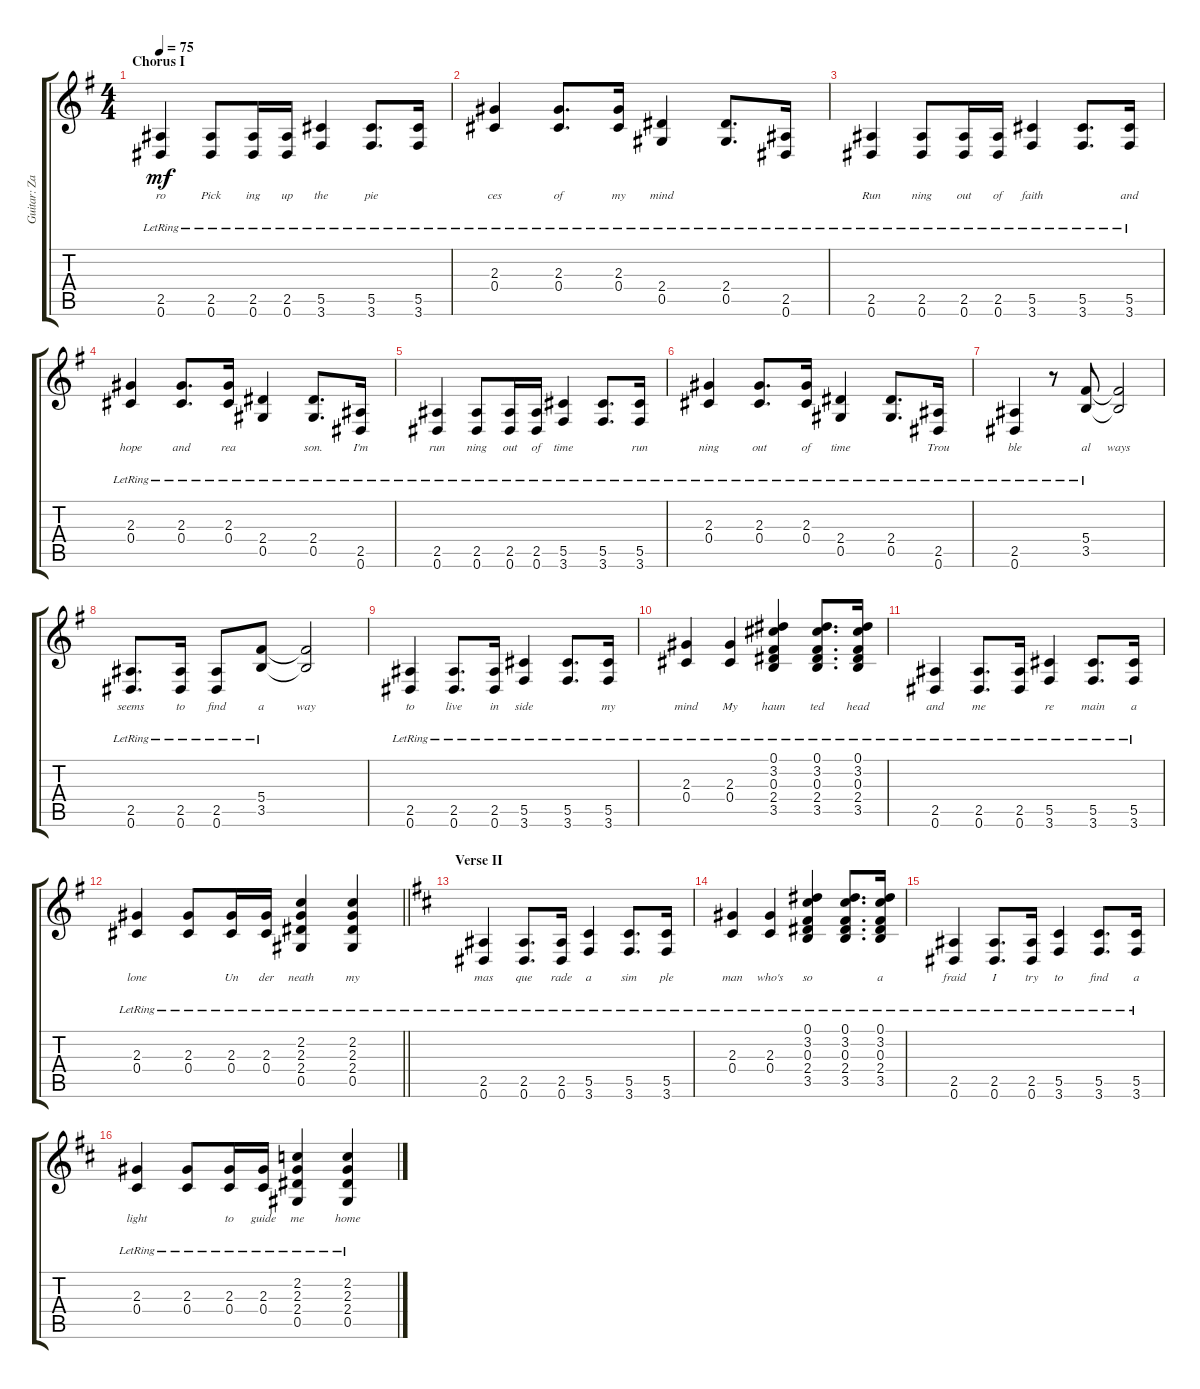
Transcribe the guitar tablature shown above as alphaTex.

\track ("Guitar: Zakk" "Guitar: Za") {instrument electricguitarclean}
\staff {score tabs}
\tuning (Eb4 Bb3 Gb3 Db3 Ab2 Eb2) {hide}
\ts (4 4)
\section ("" "Chorus I")
\tempo 75
\clef g2
\ks g
(2.5{lr} 0.6{lr}).4{lyrics (0 "ro") lyrics (1 "") lyrics (2 "") lyrics (3 "") lyrics (4 "") dy mf} (2.5{lr} 0.6{lr}).8{lyrics (0 "Pick") lyrics (1 "") lyrics (2 "") lyrics (3 "") lyrics (4 "")} (2.5{lr} 0.6{lr}).16{lyrics (0 "ing") lyrics (1 "") lyrics (2 "") lyrics (3 "") lyrics (4 "")} (2.5{lr} 0.6{lr}).16{lyrics (0 "up") lyrics (1 "") lyrics (2 "") lyrics (3 "") lyrics (4 "")} (5.5{lr} 3.6{lr}).4{lyrics (0 "the") lyrics (1 "") lyrics (2 "") lyrics (3 "") lyrics (4 "")} (5.5{lr} 3.6{lr}).8{d lyrics (0 "pie") lyrics (1 "") lyrics (2 "") lyrics (3 "") lyrics (4 "")} (5.5{lr} 3.6{lr}).16{lyrics (0 "") lyrics (1 "") lyrics (2 "") lyrics (3 "") lyrics (4 "")} |
(2.3{lr} 0.4{lr}).4{lyrics (0 "ces") lyrics (1 "") lyrics (2 "") lyrics (3 "") lyrics (4 "")} (2.3{lr} 0.4{lr}).8{d lyrics (0 "of") lyrics (1 "") lyrics (2 "") lyrics (3 "") lyrics (4 "")} (2.3{lr} 0.4{lr}).16{lyrics (0 "my") lyrics (1 "") lyrics (2 "") lyrics (3 "") lyrics (4 "")} (2.4{lr} 0.5{lr}).4{lyrics (0 "mind") lyrics (1 "") lyrics (2 "") lyrics (3 "") lyrics (4 "")} (2.4{lr} 0.5{lr}).8{d lyrics (0 "") lyrics (1 "") lyrics (2 "") lyrics (3 "") lyrics (4 "")} (2.5{lr} 0.6{lr}).16{lyrics (0 "") lyrics (1 "") lyrics (2 "") lyrics (3 "") lyrics (4 "")} |
(2.5{lr} 0.6{lr}).4{lyrics (0 "Run") lyrics (1 "") lyrics (2 "") lyrics (3 "") lyrics (4 "")} (2.5{lr} 0.6{lr}).8{lyrics (0 "ning") lyrics (1 "") lyrics (2 "") lyrics (3 "") lyrics (4 "")} (2.5{lr} 0.6{lr}).16{lyrics (0 "out") lyrics (1 "") lyrics (2 "") lyrics (3 "") lyrics (4 "")} (2.5{lr} 0.6{lr}).16{lyrics (0 "of") lyrics (1 "") lyrics (2 "") lyrics (3 "") lyrics (4 "")} (5.5{lr} 3.6{lr}).4{lyrics (0 "faith") lyrics (1 "") lyrics (2 "") lyrics (3 "") lyrics (4 "")} (5.5{lr} 3.6{lr}).8{d lyrics (0 "") lyrics (1 "") lyrics (2 "") lyrics (3 "") lyrics (4 "")} (5.5{lr} 3.6{lr}).16{lyrics (0 "and") lyrics (1 "") lyrics (2 "") lyrics (3 "") lyrics (4 "")} |
(2.3{lr} 0.4{lr}).4{lyrics (0 "hope") lyrics (1 "") lyrics (2 "") lyrics (3 "") lyrics (4 "")} (2.3{lr} 0.4{lr}).8{d lyrics (0 "and") lyrics (1 "") lyrics (2 "") lyrics (3 "") lyrics (4 "")} (2.3{lr} 0.4{lr}).16{lyrics (0 "rea") lyrics (1 "") lyrics (2 "") lyrics (3 "") lyrics (4 "")} (2.4{lr} 0.5{lr}).4{lyrics (0 "") lyrics (1 "") lyrics (2 "") lyrics (3 "") lyrics (4 "")} (2.4{lr} 0.5{lr}).8{d lyrics (0 "son.") lyrics (1 "") lyrics (2 "") lyrics (3 "") lyrics (4 "")} (2.5{lr} 0.6{lr}).16{lyrics (0 "I'm") lyrics (1 "") lyrics (2 "") lyrics (3 "") lyrics (4 "")} |
(2.5{lr} 0.6{lr}).4{lyrics (0 "run") lyrics (1 "") lyrics (2 "") lyrics (3 "") lyrics (4 "")} (2.5{lr} 0.6{lr}).8{lyrics (0 "ning") lyrics (1 "") lyrics (2 "") lyrics (3 "") lyrics (4 "")} (2.5{lr} 0.6{lr}).16{lyrics (0 "out") lyrics (1 "") lyrics (2 "") lyrics (3 "") lyrics (4 "")} (2.5{lr} 0.6{lr}).16{lyrics (0 "of") lyrics (1 "") lyrics (2 "") lyrics (3 "") lyrics (4 "")} (5.5{lr} 3.6{lr}).4{lyrics (0 "time") lyrics (1 "") lyrics (2 "") lyrics (3 "") lyrics (4 "")} (5.5{lr} 3.6{lr}).8{d lyrics (0 "") lyrics (1 "") lyrics (2 "") lyrics (3 "") lyrics (4 "")} (5.5{lr} 3.6{lr}).16{lyrics (0 "run") lyrics (1 "") lyrics (2 "") lyrics (3 "") lyrics (4 "")} |
(2.3{lr} 0.4{lr}).4{lyrics (0 "ning") lyrics (1 "") lyrics (2 "") lyrics (3 "") lyrics (4 "")} (2.3{lr} 0.4{lr}).8{d lyrics (0 "out") lyrics (1 "") lyrics (2 "") lyrics (3 "") lyrics (4 "")} (2.3{lr} 0.4{lr}).16{lyrics (0 "of") lyrics (1 "") lyrics (2 "") lyrics (3 "") lyrics (4 "")} (2.4{lr} 0.5{lr}).4{lyrics (0 "time") lyrics (1 "") lyrics (2 "") lyrics (3 "") lyrics (4 "")} (2.4{lr} 0.5{lr}).8{d lyrics (0 "") lyrics (1 "") lyrics (2 "") lyrics (3 "") lyrics (4 "")} (2.5{lr} 0.6{lr}).16{lyrics (0 "Trou") lyrics (1 "") lyrics (2 "") lyrics (3 "") lyrics (4 "")} |
(2.5{lr} 0.6{lr}).4{lyrics (0 "ble") lyrics (1 "") lyrics (2 "") lyrics (3 "") lyrics (4 "")} r.8 (5.4{lr} 3.5{lr}).8{lyrics (0 "al") lyrics (1 "") lyrics (2 "") lyrics (3 "") lyrics (4 "")} (5.4{t} 3.5{t}).2{lyrics (0 "ways") lyrics (1 "") lyrics (2 "") lyrics (3 "") lyrics (4 "")} |
(2.5{lr} 0.6{lr}).8{d lyrics (0 "seems") lyrics (1 "") lyrics (2 "") lyrics (3 "") lyrics (4 "")} (2.5{lr} 0.6{lr}).16{lyrics (0 "to") lyrics (1 "") lyrics (2 "") lyrics (3 "") lyrics (4 "")} (2.5{lr} 0.6{lr}).8{lyrics (0 "find") lyrics (1 "") lyrics (2 "") lyrics (3 "") lyrics (4 "")} (5.4{lr} 3.5{lr}).8{lyrics (0 "a") lyrics (1 "") lyrics (2 "") lyrics (3 "") lyrics (4 "")} (5.4{t} 3.5{t}).2{lyrics (0 "way") lyrics (1 "") lyrics (2 "") lyrics (3 "") lyrics (4 "")} |
(2.5{lr} 0.6{lr}).4{lyrics (0 "to") lyrics (1 "") lyrics (2 "") lyrics (3 "") lyrics (4 "")} (2.5{lr} 0.6{lr}).8{d lyrics (0 "live") lyrics (1 "") lyrics (2 "") lyrics (3 "") lyrics (4 "")} (2.5{lr} 0.6{lr}).16{lyrics (0 "in") lyrics (1 "") lyrics (2 "") lyrics (3 "") lyrics (4 "")} (5.5{lr} 3.6{lr}).4{lyrics (0 "side") lyrics (1 "") lyrics (2 "") lyrics (3 "") lyrics (4 "")} (5.5{lr} 3.6{lr}).8{d lyrics (0 "") lyrics (1 "") lyrics (2 "") lyrics (3 "") lyrics (4 "")} (5.5{lr} 3.6{lr}).16{lyrics (0 "my") lyrics (1 "") lyrics (2 "") lyrics (3 "") lyrics (4 "")} |
(2.3{lr} 0.4{lr}).4{lyrics (0 "mind") lyrics (1 "") lyrics (2 "") lyrics (3 "") lyrics (4 "")} (2.3{lr} 0.4{lr}).4{lyrics (0 "My") lyrics (1 "") lyrics (2 "") lyrics (3 "") lyrics (4 "")} (0.1{lr} 3.2{lr} 0.3{lr} 2.4{lr} 3.5{lr}).4{lyrics (0 "haun") lyrics (1 "") lyrics (2 "") lyrics (3 "") lyrics (4 "")} (0.1{lr} 3.2{lr} 0.3{lr} 2.4{lr} 3.5{lr}).8{d lyrics (0 "ted") lyrics (1 "") lyrics (2 "") lyrics (3 "") lyrics (4 "")} (0.1{lr} 3.2{lr} 0.3{lr} 2.4{lr} 3.5{lr}).16{lyrics (0 "head") lyrics (1 "") lyrics (2 "") lyrics (3 "") lyrics (4 "")} |
(2.5{lr} 0.6{lr}).4{lyrics (0 "and") lyrics (1 "") lyrics (2 "") lyrics (3 "") lyrics (4 "")} (2.5{lr} 0.6{lr}).8{d lyrics (0 "me") lyrics (1 "") lyrics (2 "") lyrics (3 "") lyrics (4 "")} (2.5{lr} 0.6{lr}).16{lyrics (0 "") lyrics (1 "") lyrics (2 "") lyrics (3 "") lyrics (4 "")} (5.5{lr} 3.6{lr}).4{lyrics (0 "re") lyrics (1 "") lyrics (2 "") lyrics (3 "") lyrics (4 "")} (5.5{lr} 3.6{lr}).8{d lyrics (0 "main") lyrics (1 "") lyrics (2 "") lyrics (3 "") lyrics (4 "")} (5.5{lr} 3.6{lr}).16{lyrics (0 "a") lyrics (1 "") lyrics (2 "") lyrics (3 "") lyrics (4 "")} |
\barLineRight lightlight
(2.3{lr} 0.4{lr}).4{lyrics (0 "lone") lyrics (1 "") lyrics (2 "") lyrics (3 "") lyrics (4 "")} (2.3{lr} 0.4{lr}).8{lyrics (0 "") lyrics (1 "") lyrics (2 "") lyrics (3 "") lyrics (4 "")} (2.3{lr} 0.4{lr}).16{lyrics (0 "Un") lyrics (1 "") lyrics (2 "") lyrics (3 "") lyrics (4 "")} (2.3{lr} 0.4{lr}).16{lyrics (0 "der") lyrics (1 "") lyrics (2 "") lyrics (3 "") lyrics (4 "")} (2.2{lr} 2.3{lr} 2.4{lr} 0.5{lr}).4{lyrics (0 "neath") lyrics (1 "") lyrics (2 "") lyrics (3 "") lyrics (4 "")} (2.2{lr} 2.3{lr} 2.4{lr} 0.5{lr}).4{lyrics (0 "my") lyrics (1 "") lyrics (2 "") lyrics (3 "") lyrics (4 "")} |
\section ("" "Verse II")
\ks d
(2.5{lr} 0.6{lr}).4{lyrics (0 "mas") lyrics (1 "") lyrics (2 "") lyrics (3 "") lyrics (4 "")} (2.5{lr} 0.6{lr}).8{d lyrics (0 "que") lyrics (1 "") lyrics (2 "") lyrics (3 "") lyrics (4 "")} (2.5{lr} 0.6{lr}).16{lyrics (0 "rade") lyrics (1 "") lyrics (2 "") lyrics (3 "") lyrics (4 "")} (5.5{lr} 3.6{lr}).4{lyrics (0 "a") lyrics (1 "") lyrics (2 "") lyrics (3 "") lyrics (4 "")} (5.5{lr} 3.6{lr}).8{d lyrics (0 "sim") lyrics (1 "") lyrics (2 "") lyrics (3 "") lyrics (4 "")} (5.5{lr} 3.6{lr}).16{lyrics (0 "ple") lyrics (1 "") lyrics (2 "") lyrics (3 "") lyrics (4 "")} |
(2.3{lr} 0.4{lr}).4{lyrics (0 "man") lyrics (1 "") lyrics (2 "") lyrics (3 "") lyrics (4 "")} (2.3{lr} 0.4{lr}).4{lyrics (0 "who's") lyrics (1 "") lyrics (2 "") lyrics (3 "") lyrics (4 "")} (0.1{lr} 3.2{lr} 0.3{lr} 2.4{lr} 3.5{lr}).4{lyrics (0 "so") lyrics (1 "") lyrics (2 "") lyrics (3 "") lyrics (4 "")} (0.1{lr} 3.2{lr} 0.3{lr} 2.4{lr} 3.5{lr}).8{d lyrics (0 "") lyrics (1 "") lyrics (2 "") lyrics (3 "") lyrics (4 "")} (0.1{lr} 3.2{lr} 0.3{lr} 2.4{lr} 3.5{lr}).16{lyrics (0 "a") lyrics (1 "") lyrics (2 "") lyrics (3 "") lyrics (4 "")} |
(2.5{lr} 0.6{lr}).4{lyrics (0 "fraid") lyrics (1 "") lyrics (2 "") lyrics (3 "") lyrics (4 "")} (2.5{lr} 0.6{lr}).8{d lyrics (0 "I") lyrics (1 "") lyrics (2 "") lyrics (3 "") lyrics (4 "")} (2.5{lr} 0.6{lr}).16{lyrics (0 "try") lyrics (1 "") lyrics (2 "") lyrics (3 "") lyrics (4 "")} (5.5{lr} 3.6{lr}).4{lyrics (0 "to") lyrics (1 "") lyrics (2 "") lyrics (3 "") lyrics (4 "")} (5.5{lr} 3.6{lr}).8{d lyrics (0 "find") lyrics (1 "") lyrics (2 "") lyrics (3 "") lyrics (4 "")} (5.5{lr} 3.6{lr}).16{lyrics (0 "a") lyrics (1 "") lyrics (2 "") lyrics (3 "") lyrics (4 "")} |
(2.3{lr} 0.4{lr}).4{lyrics (0 "light") lyrics (1 "") lyrics (2 "") lyrics (3 "") lyrics (4 "")} (2.3{lr} 0.4{lr}).8{lyrics (0 "") lyrics (1 "") lyrics (2 "") lyrics (3 "") lyrics (4 "")} (2.3{lr} 0.4{lr}).16{lyrics (0 "to") lyrics (1 "") lyrics (2 "") lyrics (3 "") lyrics (4 "")} (2.3{lr} 0.4{lr}).16{lyrics (0 "guide") lyrics (1 "") lyrics (2 "") lyrics (3 "") lyrics (4 "")} (2.2{lr} 2.3{lr} 2.4{lr} 0.5{lr}).4{lyrics (0 "me") lyrics (1 "") lyrics (2 "") lyrics (3 "") lyrics (4 "")} (2.2{lr} 2.3{lr} 2.4{lr} 0.5{lr}).4{lyrics (0 "home") lyrics (1 "") lyrics (2 "") lyrics (3 "") lyrics (4 "")}
